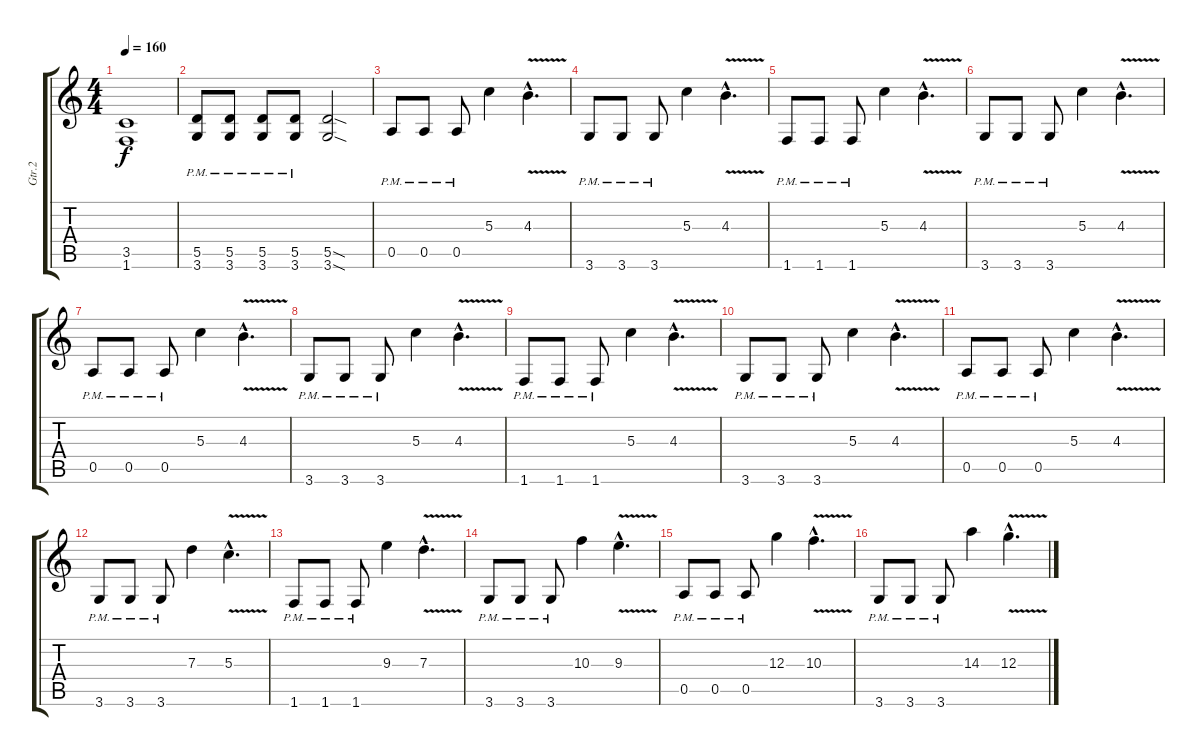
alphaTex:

\track ("Gtr.2" "Gtr.2") {instrument overdrivenguitar}
\staff {score tabs}
\tuning (E4 B3 G3 D3 A2 E2) {hide}
\ts (4 4)
\tempo 160
\clef g2
\ks c
(3.5 1.6).1{dy f} |
(5.5{pm} 3.6{pm}).8 (5.5{pm} 3.6{pm}).8 (5.5{pm} 3.6{pm}).8 (5.5{pm} 3.6{pm}).8 (5.5{sod} 3.6{sod}).2 |
0.5{pm}.8 0.5{pm}.8 0.5{pm}.8 5.3.4 4.3{v hac}.4{d} |
3.6{pm}.8 3.6{pm}.8 3.6{pm}.8 5.3.4 4.3{v hac}.4{d} |
1.6{pm}.8 1.6{pm}.8 1.6{pm}.8 5.3.4 4.3{v hac}.4{d} |
3.6{pm}.8 3.6{pm}.8 3.6{pm}.8 5.3.4 4.3{v hac}.4{d} |
0.5{pm}.8 0.5{pm}.8 0.5{pm}.8 5.3.4 4.3{v hac}.4{d} |
3.6{pm}.8 3.6{pm}.8 3.6{pm}.8 5.3.4 4.3{v hac}.4{d} |
1.6{pm}.8 1.6{pm}.8 1.6{pm}.8 5.3.4 4.3{v hac}.4{d} |
3.6{pm}.8 3.6{pm}.8 3.6{pm}.8 5.3.4 4.3{v hac}.4{d} |
0.5{pm}.8 0.5{pm}.8 0.5{pm}.8 5.3.4 4.3{v hac}.4{d} |
3.6{pm}.8 3.6{pm}.8 3.6{pm}.8 7.3.4 5.3{v hac}.4{d} |
1.6{pm}.8 1.6{pm}.8 1.6{pm}.8 9.3.4 7.3{v hac}.4{d} |
3.6{pm}.8 3.6{pm}.8 3.6{pm}.8 10.3.4 9.3{v hac}.4{d} |
0.5{pm}.8 0.5{pm}.8 0.5{pm}.8 12.3.4 10.3{v hac}.4{d} |
3.6{pm}.8 3.6{pm}.8 3.6{pm}.8 14.3.4 12.3{v hac}.4{d}
